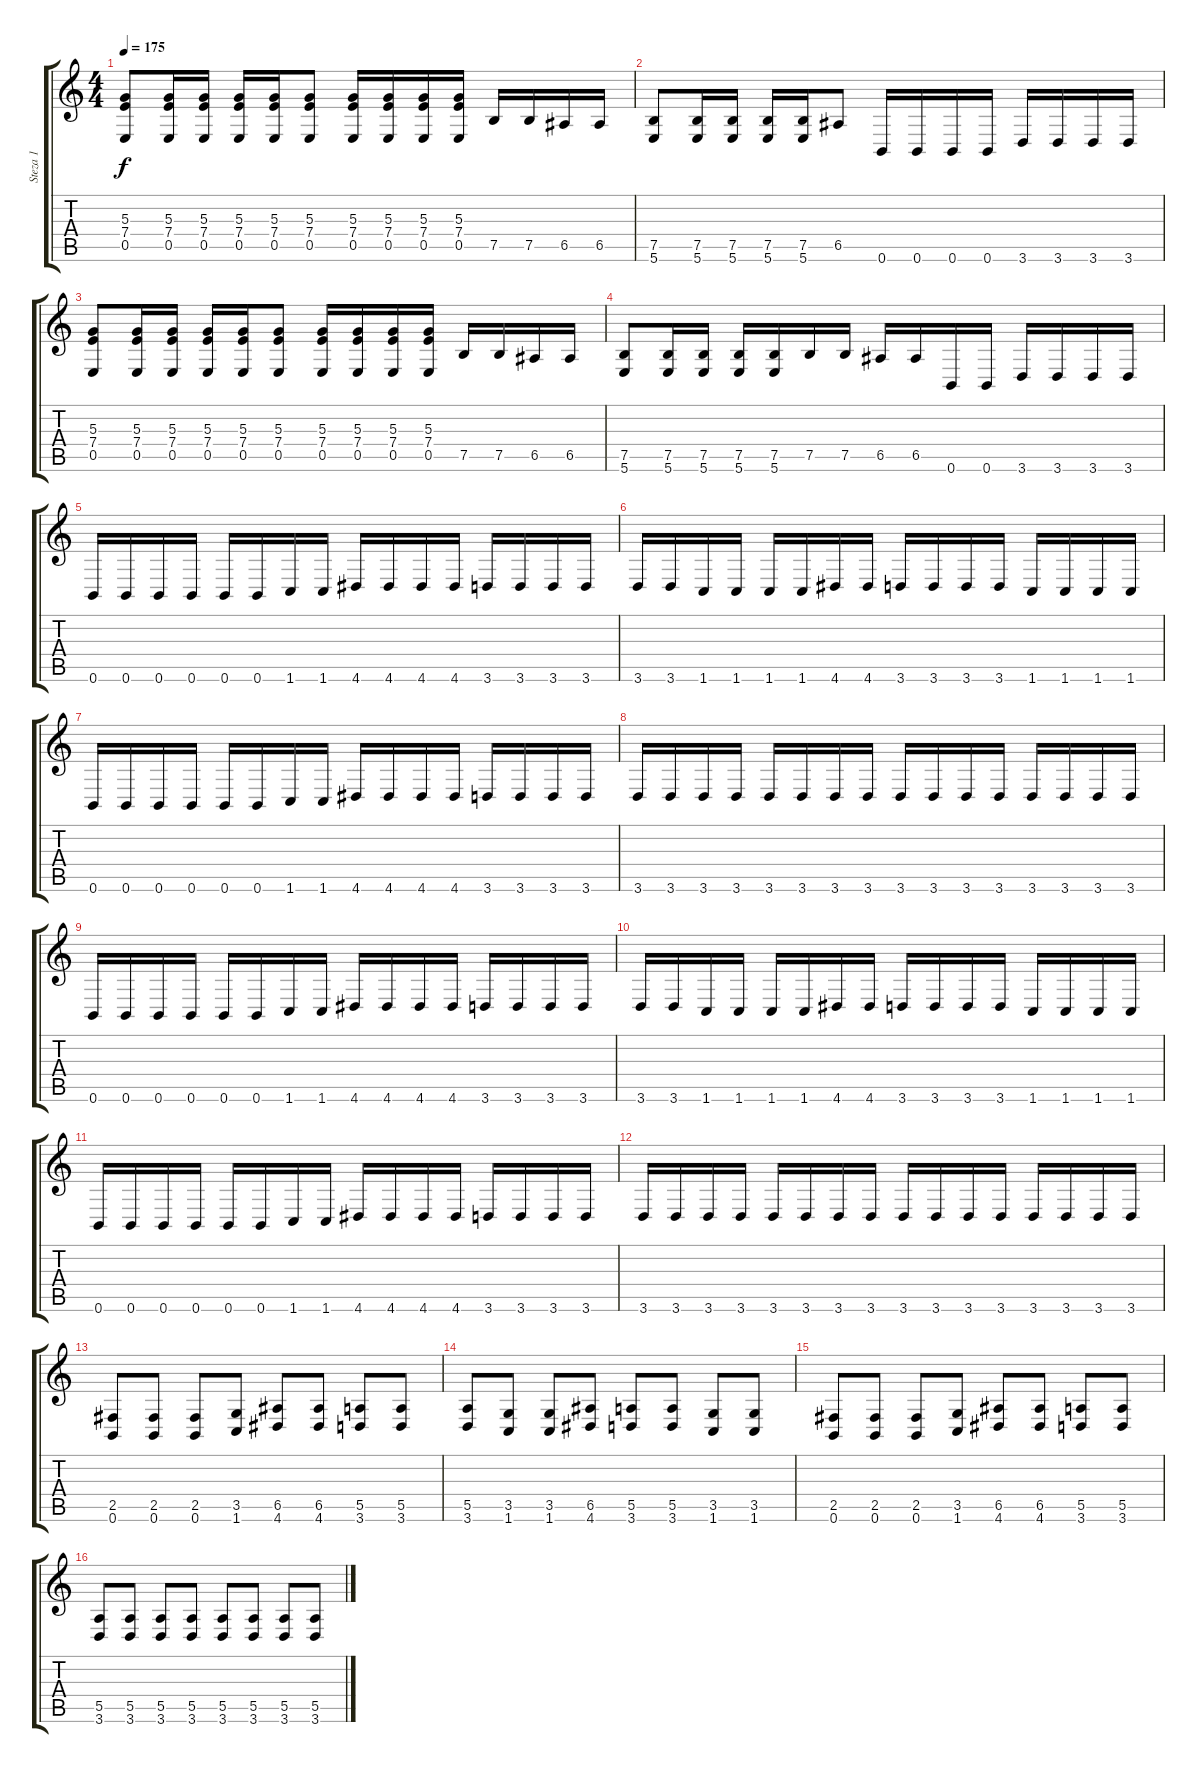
\track ("Steza 1" "Steza 1") {instrument distortionguitar}
\staff {score tabs}
\tuning (B3 Gb3 D3 A2 E2 B1) {hide}
\ts (4 4)
\tempo 175
\clef g2
\ks c
(5.3 7.4 0.5).8{dy f} (5.3 7.4 0.5).16 (5.3 7.4 0.5).16 (5.3 7.4 0.5).16 (5.3 7.4 0.5).16 (5.3 7.4 0.5).8 (5.3 7.4 0.5).16 (5.3 7.4 0.5).16 (5.3 7.4 0.5).16 (5.3 7.4 0.5).16 7.5.16 7.5.16 6.5.16 6.5.16 |
(7.5 5.6).8 (7.5 5.6).16 (7.5 5.6).16 (7.5 5.6).16 (7.5 5.6).16 6.5.8 0.6.16 0.6.16 0.6.16 0.6.16 3.6.16 3.6.16 3.6.16 3.6.16 |
(5.3 7.4 0.5).8 (5.3 7.4 0.5).16 (5.3 7.4 0.5).16 (5.3 7.4 0.5).16 (5.3 7.4 0.5).16 (5.3 7.4 0.5).8 (5.3 7.4 0.5).16 (5.3 7.4 0.5).16 (5.3 7.4 0.5).16 (5.3 7.4 0.5).16 7.5.16 7.5.16 6.5.16 6.5.16 |
(7.5 5.6).8 (7.5 5.6).16 (7.5 5.6).16 (7.5 5.6).16 (7.5 5.6).16 7.5.16 7.5.16 6.5.16 6.5.16 0.6.16 0.6.16 3.6.16 3.6.16 3.6.16 3.6.16 |
0.6.16 0.6.16 0.6.16 0.6.16 0.6.16 0.6.16 1.6.16 1.6.16 4.6.16 4.6.16 4.6.16 4.6.16 3.6.16 3.6.16 3.6.16 3.6.16 |
3.6.16 3.6.16 1.6.16 1.6.16 1.6.16 1.6.16 4.6.16 4.6.16 3.6.16 3.6.16 3.6.16 3.6.16 1.6.16 1.6.16 1.6.16 1.6.16 |
0.6.16 0.6.16 0.6.16 0.6.16 0.6.16 0.6.16 1.6.16 1.6.16 4.6.16 4.6.16 4.6.16 4.6.16 3.6.16 3.6.16 3.6.16 3.6.16 |
3.6.16 3.6.16 3.6.16 3.6.16 3.6.16 3.6.16 3.6.16 3.6.16 3.6.16 3.6.16 3.6.16 3.6.16 3.6.16 3.6.16 3.6.16 3.6.16 |
0.6.16 0.6.16 0.6.16 0.6.16 0.6.16 0.6.16 1.6.16 1.6.16 4.6.16 4.6.16 4.6.16 4.6.16 3.6.16 3.6.16 3.6.16 3.6.16 |
3.6.16 3.6.16 1.6.16 1.6.16 1.6.16 1.6.16 4.6.16 4.6.16 3.6.16 3.6.16 3.6.16 3.6.16 1.6.16 1.6.16 1.6.16 1.6.16 |
0.6.16 0.6.16 0.6.16 0.6.16 0.6.16 0.6.16 1.6.16 1.6.16 4.6.16 4.6.16 4.6.16 4.6.16 3.6.16 3.6.16 3.6.16 3.6.16 |
3.6.16 3.6.16 3.6.16 3.6.16 3.6.16 3.6.16 3.6.16 3.6.16 3.6.16 3.6.16 3.6.16 3.6.16 3.6.16 3.6.16 3.6.16 3.6.16 |
(2.5 0.6).8 (2.5 0.6).8 (2.5 0.6).8 (3.5 1.6).8 (6.5 4.6).8 (6.5 4.6).8 (5.5 3.6).8 (5.5 3.6).8 |
(5.5 3.6).8 (3.5 1.6).8 (3.5 1.6).8 (6.5 4.6).8 (5.5 3.6).8 (5.5 3.6).8 (3.5 1.6).8 (3.5 1.6).8 |
(2.5 0.6).8 (2.5 0.6).8 (2.5 0.6).8 (3.5 1.6).8 (6.5 4.6).8 (6.5 4.6).8 (5.5 3.6).8 (5.5 3.6).8 |
(5.5 3.6).8 (5.5 3.6).8 (5.5 3.6).8 (5.5 3.6).8 (5.5 3.6).8 (5.5 3.6).8 (5.5 3.6).8 (5.5 3.6).8
